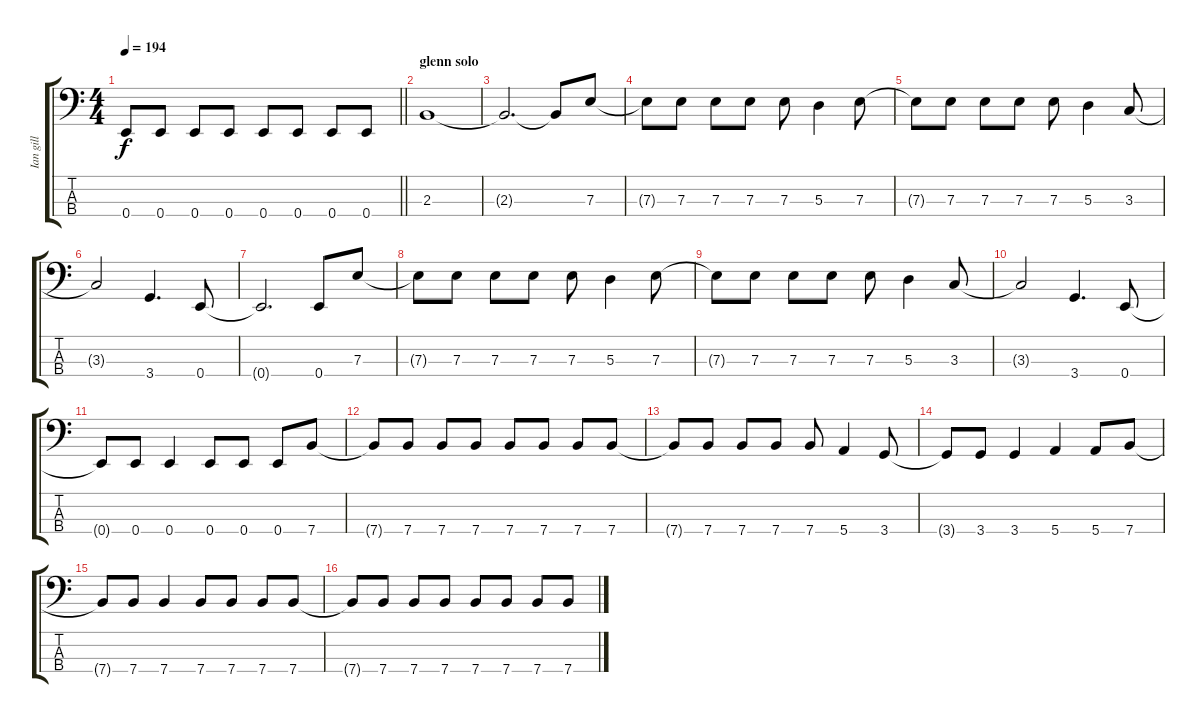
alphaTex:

\track ("Ian gill" "Ian gill") {instrument electricbasspick}
\staff {score tabs}
\tuning (G2 D2 A1 E1) {hide}
\ts (4 4)
\tempo 194
\clef f4
\barLineRight lightlight
\ks c
0.4.8{dy f} 0.4.8 0.4.8 0.4.8 0.4.8 0.4.8 0.4.8 0.4.8 |
\section ("" "glenn solo")
2.3.1 |
2.3{t}.2{d} 2.3{t}.8 7.3.8 |
7.3{t}.8 7.3.8 7.3.8 7.3.8 7.3.8 5.3.4 7.3.8 |
7.3{t}.8 7.3.8 7.3.8 7.3.8 7.3.8 5.3.4 3.3.8 |
3.3{t}.2 3.4.4{d} 0.4.8 |
0.4{t}.2{d} 0.4.8 7.3.8 |
7.3{t}.8 7.3.8 7.3.8 7.3.8 7.3.8 5.3.4 7.3.8 |
7.3{t}.8 7.3.8 7.3.8 7.3.8 7.3.8 5.3.4 3.3.8 |
3.3{t}.2 3.4.4{d} 0.4.8 |
0.4{t}.8 0.4.8 0.4.4 0.4.8 0.4.8 0.4.8 7.4.8 |
7.4{t}.8 7.4.8 7.4.8 7.4.8 7.4.8 7.4.8 7.4.8 7.4.8 |
7.4{t}.8 7.4.8 7.4.8 7.4.8 7.4.8 5.4.4 3.4.8 |
3.4{t}.8 3.4.8 3.4.4 5.4.4 5.4.8 7.4.8 |
7.4{t}.8 7.4.8 7.4.4 7.4.8 7.4.8 7.4.8 7.4.8 |
7.4{t}.8 7.4.8 7.4.8 7.4.8 7.4.8 7.4.8 7.4.8 7.4.8
